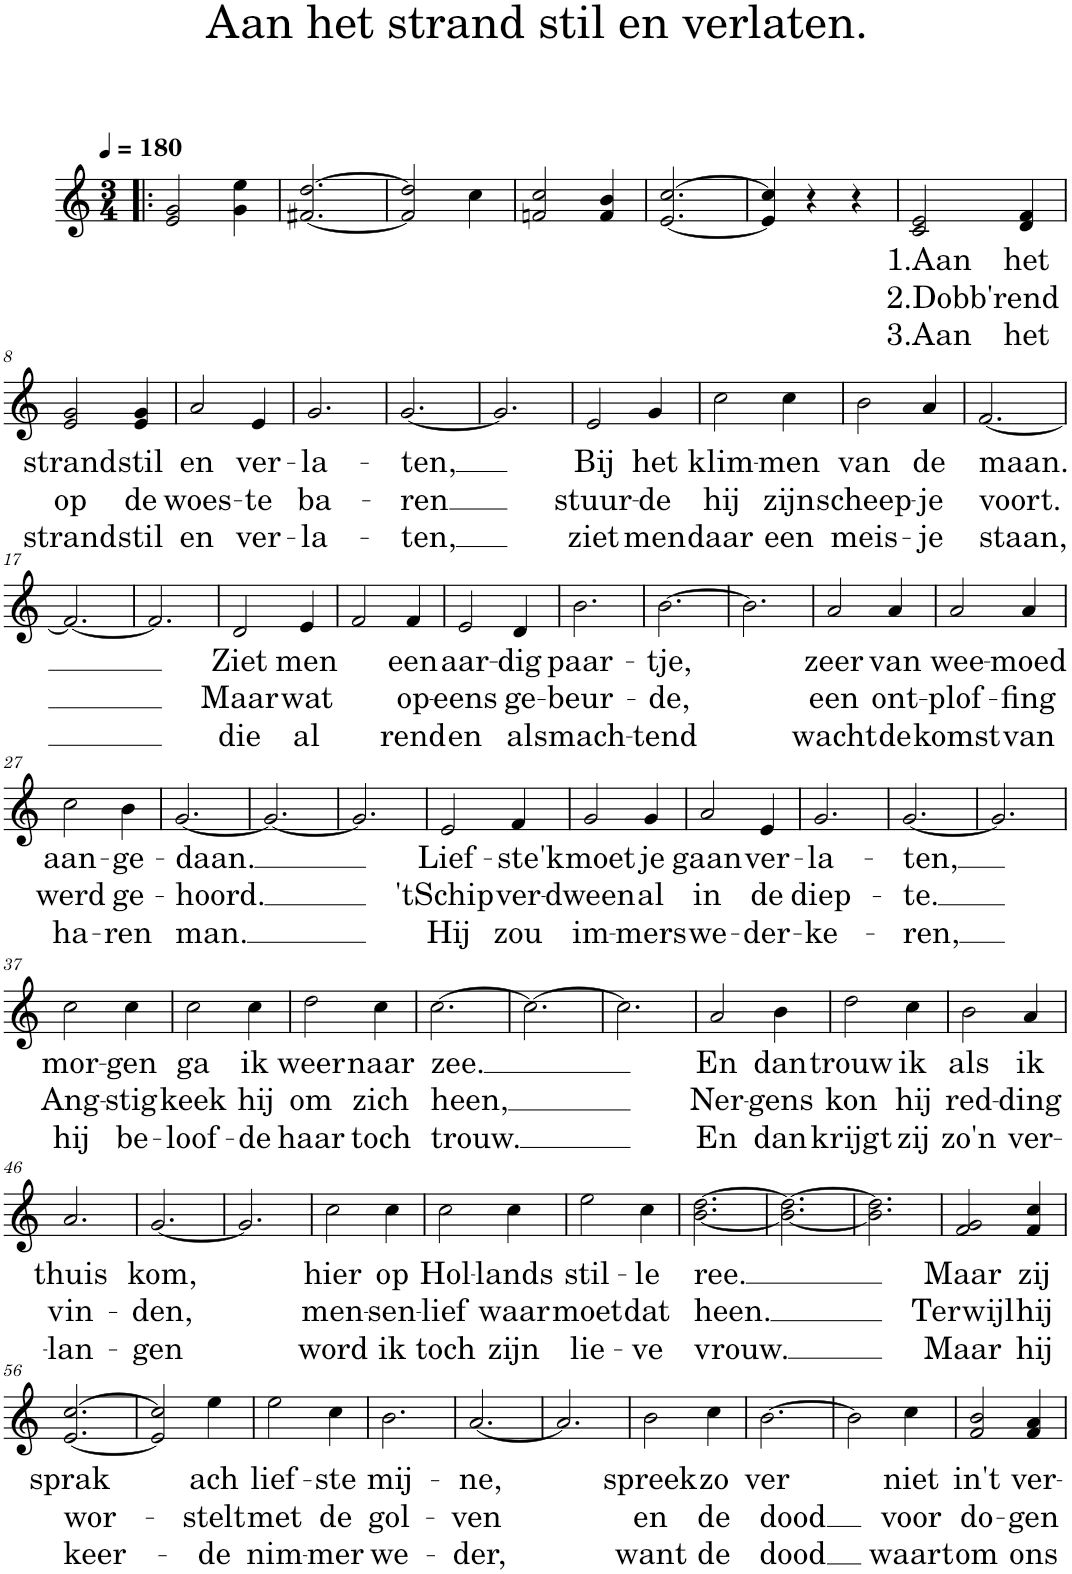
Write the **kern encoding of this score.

**kern	**text	**text	**text
*part1	*part1	*part1	*part1
*staff1	*staff1	*staff1	*staff1
*I"Accordeon	*	*	*
*I'Acc.	*	*	*
*clefG2	*	*	*
*k[]	*	*	*
*M3/4	*	*	*
*MM180	*	*	*
=1!|:	=1!|:	=1!|:	=1!|:
2e/ 2g/	.	.	.
4g\ 4ee\	.	.	.
=2	=2	=2	=2
[<2.f#X/ [>2.dd/	.	.	.
=3	=3	=3	=3
2f#/] 2dd/]	.	.	.
4cc\	.	.	.
=4	=4	=4	=4
2fn/ 2cc/	.	.	.
4f/ 4b/	.	.	.
=5	=5	=5	=5
[<2.e/ [>2.cc/	.	.	.
=6	=6	=6	=6
4e/] 4cc/]	.	.	.
4r	.	.	.
4r	.	.	.
=7	=7	=7	=7
!	!LO:LY:b	!LO:LY:b	!LO:LY:b
2c/ 2e/	1.Aan	2.Dobb	3.Aan
!	!LO:LY:b	!LO:LY:b	!LO:LY:b
4d/ 4f/	het	-'rend	het
!!LO:LB:g=z
=8	=8	=8	=8
!	!LO:LY:b	!LO:LY:b	!LO:LY:b
2e/ 2g/	strand	op	strand
!	!LO:LY:b	!LO:LY:b	!LO:LY:b
4e/ 4g/	stil	de	stil
=9	=9	=9	=9
!	!LO:LY:b	!LO:LY:b	!LO:LY:b
2a/	en	woes-	en
!	!LO:LY:b	!LO:LY:b	!LO:LY:b
4e/	ver-	-te	ver-
=10	=10	=10	=10
!	!LO:LY:b	!LO:LY:b	!LO:LY:b
2.g/	-la-	ba-	-la-
=11	=11	=11	=11
!	!LO:LY:b	!LO:LY:b	!LO:LY:b
[<2.g/	-ten,	-ren	-ten,
=12	=12	=12	=12
2.g/]	.	.	.
=13	=13	=13	=13
!	!LO:LY:b	!LO:LY:b	!LO:LY:b
2e/	Bij	stuur-	ziet
!	!LO:LY:b	!LO:LY:b	!LO:LY:b
4g/	het	-de	men
=14	=14	=14	=14
!	!LO:LY:b	!LO:LY:b	!LO:LY:b
2cc\	klim-	hij	daar
!	!LO:LY:b	!LO:LY:b	!LO:LY:b
4cc\	-men	zijn	een
=15	=15	=15	=15
!	!LO:LY:b	!LO:LY:b	!LO:LY:b
2b\	van	scheep-	meis-
!	!LO:LY:b	!LO:LY:b	!LO:LY:b
4a/	de	-je	-je
=16	=16	=16	=16
!	!LO:LY:b	!LO:LY:b	!LO:LY:b
[<2.f/	maan.	voort.	staan,
!!LO:LB:g=z
=17	=17	=17	=17
2.f/_	.	.	.
=18	=18	=18	=18
2.f/]	.	.	.
=19	=19	=19	=19
!	!LO:LY:b	!LO:LY:b	!LO:LY:b
2d/	Ziet	Maar	die
!	!LO:LY:b	!LO:LY:b	!LO:LY:b
4e/	men	wat	al
=20	=20	=20	=20
2f/	.	.	.
!	!LO:LY:b	!LO:LY:b	!LO:LY:b
4f/	een	op-	-rend
=21	=21	=21	=21
!	!LO:LY:b	!LO:LY:b	!LO:LY:b
2e/	aar-	-eens	en
!	!LO:LY:b	!LO:LY:b	!LO:LY:b
4d/	-dig	ge-	al
=22	=22	=22	=22
!	!LO:LY:b	!LO:LY:b	!LO:LY:b
2.b\	paar-	-beur-	smach-
=23	=23	=23	=23
!	!LO:LY:b	!LO:LY:b	!LO:LY:b
[2.b\	-tje,	-de,	-tend
=24	=24	=24	=24
2.b\]	.	.	.
=25	=25	=25	=25
!	!LO:LY:b	!LO:LY:b	!LO:LY:b
2a/	zeer	een	wacht
!	!LO:LY:b	!LO:LY:b	!LO:LY:b
4a/	van	ont-	de
=26	=26	=26	=26
!	!LO:LY:b	!LO:LY:b	!LO:LY:b
2a/	wee-	-plof-	komst
!	!LO:LY:b	!LO:LY:b	!LO:LY:b
4a/	-moed	-fing	van
!!LO:LB:g=z
=27	=27	=27	=27
!	!LO:LY:b	!LO:LY:b	!LO:LY:b
2cc\	aan-	werd	ha-
!	!LO:LY:b	!LO:LY:b	!LO:LY:b
4b\	-ge-	ge-	-ren
=28	=28	=28	=28
!	!LO:LY:b	!LO:LY:b	!LO:LY:b
[<2.g/	-daan.	-hoord.	man.
=29	=29	=29	=29
2.g/_	.	.	.
=30	=30	=30	=30
2.g/]	.	.	.
=31	=31	=31	=31
!	!LO:LY:b	!LO:LY:b	!LO:LY:b
2e/	Lief-	'tSchip	Hij
!	!LO:LY:b	!LO:LY:b	!LO:LY:b
4f/	-ste	ver-	zou
=32	=32	=32	=32
!	!LO:LY:b	!LO:LY:b	!LO:LY:b
2g/	'kmoet	-dween	im-
!	!LO:LY:b	!LO:LY:b	!LO:LY:b
4g/	je	al	-mers
=33	=33	=33	=33
!	!LO:LY:b	!LO:LY:b	!LO:LY:b
2a/	gaan	in	we-
!	!LO:LY:b	!LO:LY:b	!LO:LY:b
4e/	ver-	de	-der-
=34	=34	=34	=34
!	!LO:LY:b	!LO:LY:b	!LO:LY:b
2.g/	-la-	diep-	-ke-
=35	=35	=35	=35
!	!LO:LY:b	!LO:LY:b	!LO:LY:b
[<2.g/	-ten,	-te.	-ren,
=36	=36	=36	=36
2.g/]	.	.	.
!!LO:LB:g=z
=37	=37	=37	=37
!	!LO:LY:b	!LO:LY:b	!LO:LY:b
2cc\	mor-	Ang-	hij
!	!LO:LY:b	!LO:LY:b	!LO:LY:b
4cc\	-gen	-stig	be-
=38	=38	=38	=38
!	!LO:LY:b	!LO:LY:b	!LO:LY:b
2cc\	ga	keek	-loof-
!	!LO:LY:b	!LO:LY:b	!LO:LY:b
4cc\	ik	hij	-de
=39	=39	=39	=39
!	!LO:LY:b	!LO:LY:b	!LO:LY:b
2dd\	weer	om	haar
!	!LO:LY:b	!LO:LY:b	!LO:LY:b
4cc\	naar	zich	toch
=40	=40	=40	=40
!	!LO:LY:b	!LO:LY:b	!LO:LY:b
[>2.cc\	zee.	heen,	trouw.
=41	=41	=41	=41
2.cc\_	.	.	.
=42	=42	=42	=42
2.cc\]	.	.	.
=43	=43	=43	=43
!	!LO:LY:b	!LO:LY:b	!LO:LY:b
2a/	En	Ner-	En
!	!LO:LY:b	!LO:LY:b	!LO:LY:b
4b\	dan	-gens	dan
=44	=44	=44	=44
!	!LO:LY:b	!LO:LY:b	!LO:LY:b
2dd\	trouw	kon	krijgt
!	!LO:LY:b	!LO:LY:b	!LO:LY:b
4cc\	ik	hij	zij
=45	=45	=45	=45
!	!LO:LY:b	!LO:LY:b	!LO:LY:b
2b\	als	red-	zo'n
!	!LO:LY:b	!LO:LY:b	!LO:LY:b
4a/	ik	-ding	ver-
!!LO:LB:g=z
=46	=46	=46	=46
!	!LO:LY:b	!LO:LY:b	!LO:LY:b
2.a/	thuis	vin-	-lan-
=47	=47	=47	=47
!	!LO:LY:b	!LO:LY:b	!LO:LY:b
[2.g/	kom,	-den,	-gen
=48	=48	=48	=48
2.g/]	.	.	.
=49	=49	=49	=49
!	!LO:LY:b	!LO:LY:b	!LO:LY:b
2cc\	hier	men-	word
!	!LO:LY:b	!LO:LY:b	!LO:LY:b
4cc\	op	-sen-	ik
=50	=50	=50	=50
!	!LO:LY:b	!LO:LY:b	!LO:LY:b
2cc\	Hol-	-lief	toch
!	!LO:LY:b	!LO:LY:b	!LO:LY:b
4cc\	-lands	waar	zijn
=51	=51	=51	=51
!	!LO:LY:b	!LO:LY:b	!LO:LY:b
2ee\	stil-	moet	lie-
!	!LO:LY:b	!LO:LY:b	!LO:LY:b
4cc\	-le	dat	-ve
=52	=52	=52	=52
!	!LO:LY:b	!LO:LY:b	!LO:LY:b
[2.b\ [2.dd\	ree.	heen.	vrouw.
=53	=53	=53	=53
2.b\_ 2.dd\_	.	.	.
=54	=54	=54	=54
2.b\] 2.dd\]	.	.	.
=55	=55	=55	=55
!	!LO:LY:b	!LO:LY:b	!LO:LY:b
2f/ 2g/	Maar	Terwijl	Maar
!	!LO:LY:b	!LO:LY:b	!LO:LY:b
4f/ 4cc/	zij	hij	hij
!!LO:LB:g=z
=56	=56	=56	=56
!	!LO:LY:b	!LO:LY:b	!LO:LY:b
[2.e/ [2.cc/	sprak	wor-	keer-
=57	=57	=57	=57
2e/] 2cc/]	.	.	.
!	!LO:LY:b	!LO:LY:b	!LO:LY:b
4ee\	ach	-stelt	-de
=58	=58	=58	=58
!	!LO:LY:b	!LO:LY:b	!LO:LY:b
2ee\	lief-	met	nim-
!	!LO:LY:b	!LO:LY:b	!LO:LY:b
4cc\	-ste	de	-mer
=59	=59	=59	=59
!	!LO:LY:b	!LO:LY:b	!LO:LY:b
2.b\	mij-	gol-	we-
=60	=60	=60	=60
!	!LO:LY:b	!LO:LY:b	!LO:LY:b
[2.a/	-ne,	-ven	-der,
=61	=61	=61	=61
2.a/]	.	.	.
=62	=62	=62	=62
!	!LO:LY:b	!LO:LY:b	!LO:LY:b
2b\	spreek	en	want
!	!LO:LY:b	!LO:LY:b	!LO:LY:b
4cc\	zo	de	de
=63	=63	=63	=63
!	!LO:LY:b	!LO:LY:b	!LO:LY:b
[>2.b\	ver	dood	dood
=64	=64	=64	=64
2b\]	.	.	.
!	!LO:LY:b	!LO:LY:b	!LO:LY:b
4cc\	niet	voor	waart
=65	=65	=65	=65
!	!LO:LY:b	!LO:LY:b	!LO:LY:b
2f/ 2b/	in't	do-	om
!	!LO:LY:b	!LO:LY:b	!LO:LY:b
4f/ 4a/	ver-	-gen	ons
=	=	=	=
*-	*-	*-	*-
